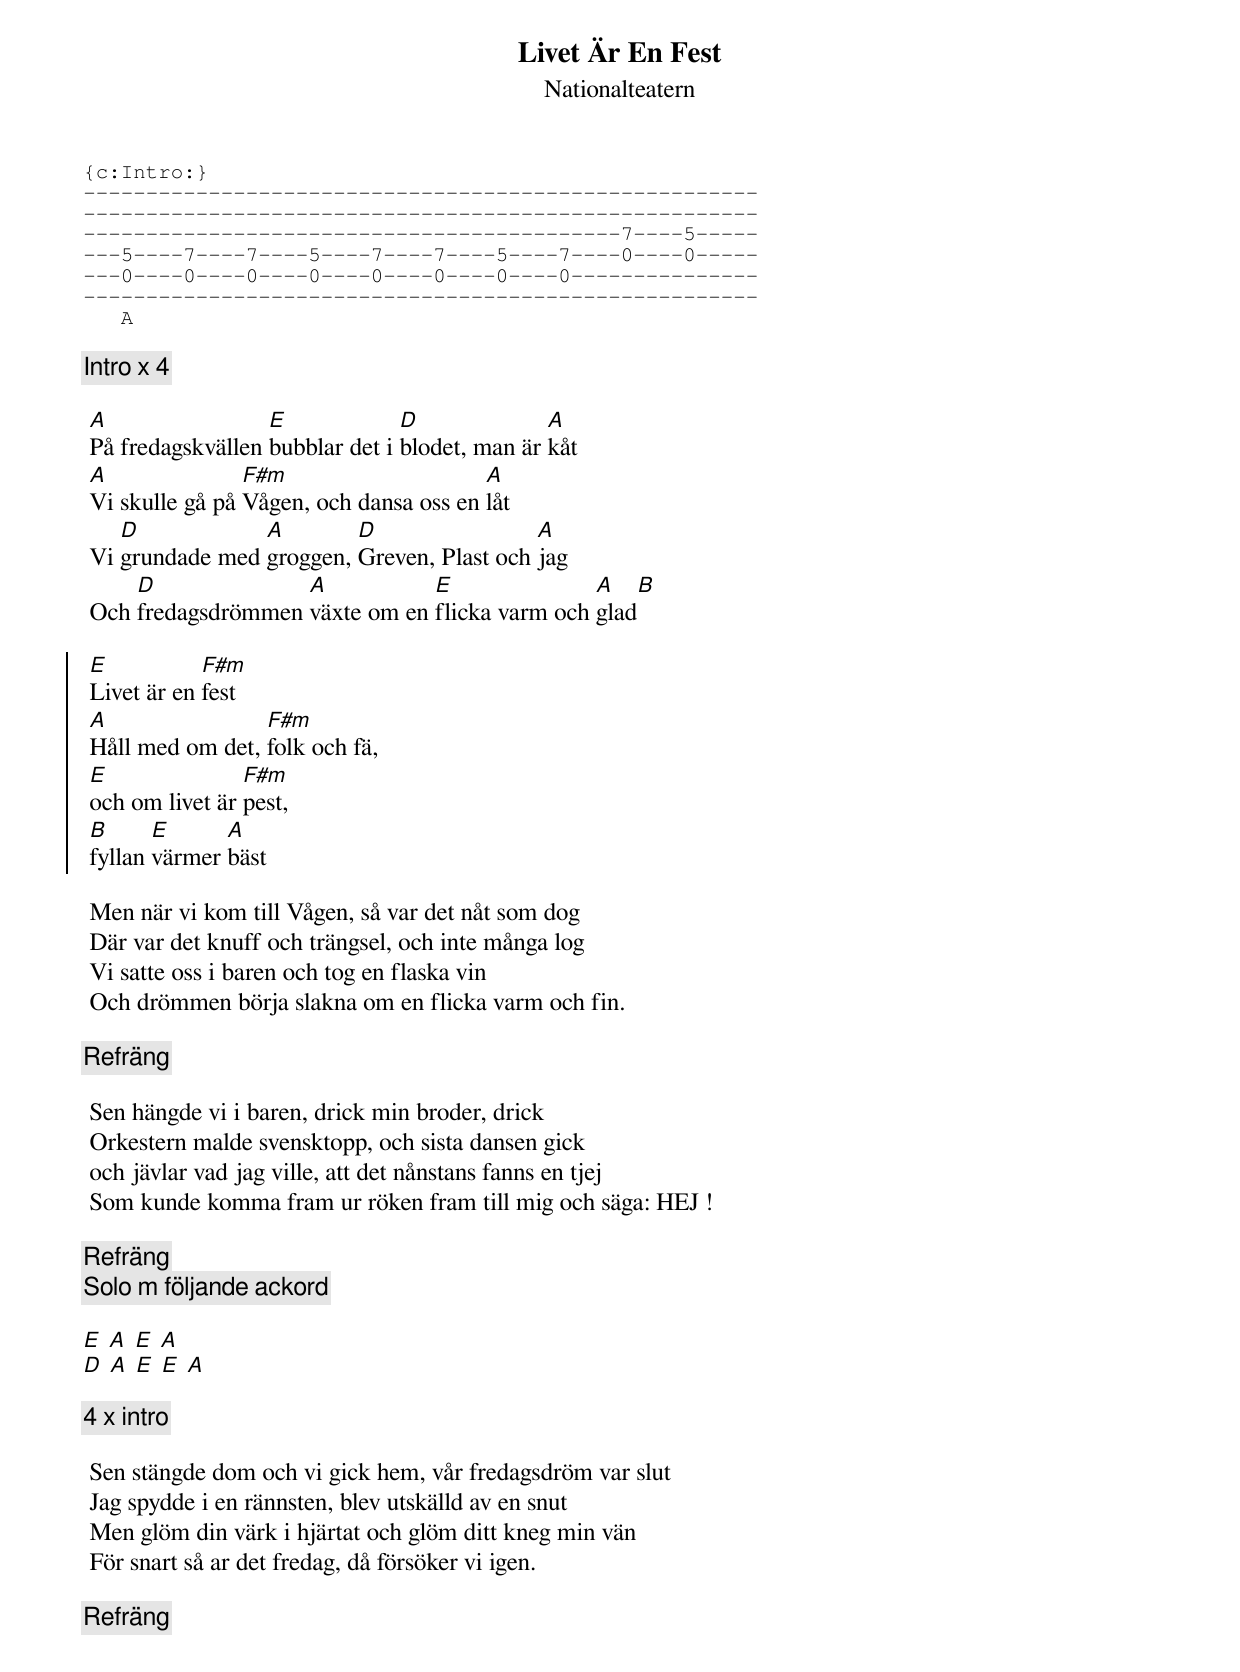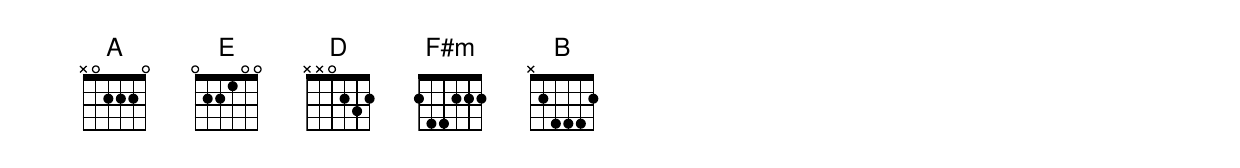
{t: Livet Är En Fest}
{st: Nationalteatern}

{sot}
{c:Intro:}
------------------------------------------------------
------------------------------------------------------
-------------------------------------------7----5-----
---5----7----7----5----7----7----5----7----0----0-----
---0----0----0----0----0----0----0----0---------------
------------------------------------------------------
   A
{eot}

{c:Intro x 4 }

	[A]På fredagskvällen [E]bubblar det i [D]blodet, man är [A]kåt
	[A]Vi skulle gå på [F#m]Vågen, och dansa oss en [A]låt
	Vi [D]grundade med [A]groggen, [D]Greven, Plast och [A]jag
	Och [D]fredagsdrömmen [A]växte om en [E]flicka varm och [A]glad[B]

{soc}
	[E]Livet är en [F#m]fest
	[A]Håll med om det, [F#m]folk och fä,
	[E]och om livet är [F#m]pest,
	[B]fyllan [E]värmer [A]bäst
{eoc}

	Men när vi kom till Vågen, så var det nåt som dog
	Där var det knuff och trängsel, och inte många log
	Vi satte oss i baren och tog en flaska vin
	Och drömmen börja slakna om en flicka varm och fin.

{c:Refräng}

	Sen hängde vi i baren, drick min broder, drick
	Orkestern malde svensktopp, och sista dansen gick
	och jävlar vad jag ville, att det nånstans fanns en tjej
	Som kunde komma fram ur röken fram till mig och säga: HEJ !

{c:Refräng}
{c:Solo m följande ackord}

[E] [A] [E] [A]
[D] [A] [E] [E] [A]

{C: 4 x intro}

	Sen stängde dom och vi gick hem, vår fredagsdröm var slut
	Jag spydde i en rännsten, blev utskälld av en snut
	Men glöm din värk i hjärtat och glöm ditt kneg min vän
	För snart så ar det fredag, då försöker vi igen.

{c:Refräng}
